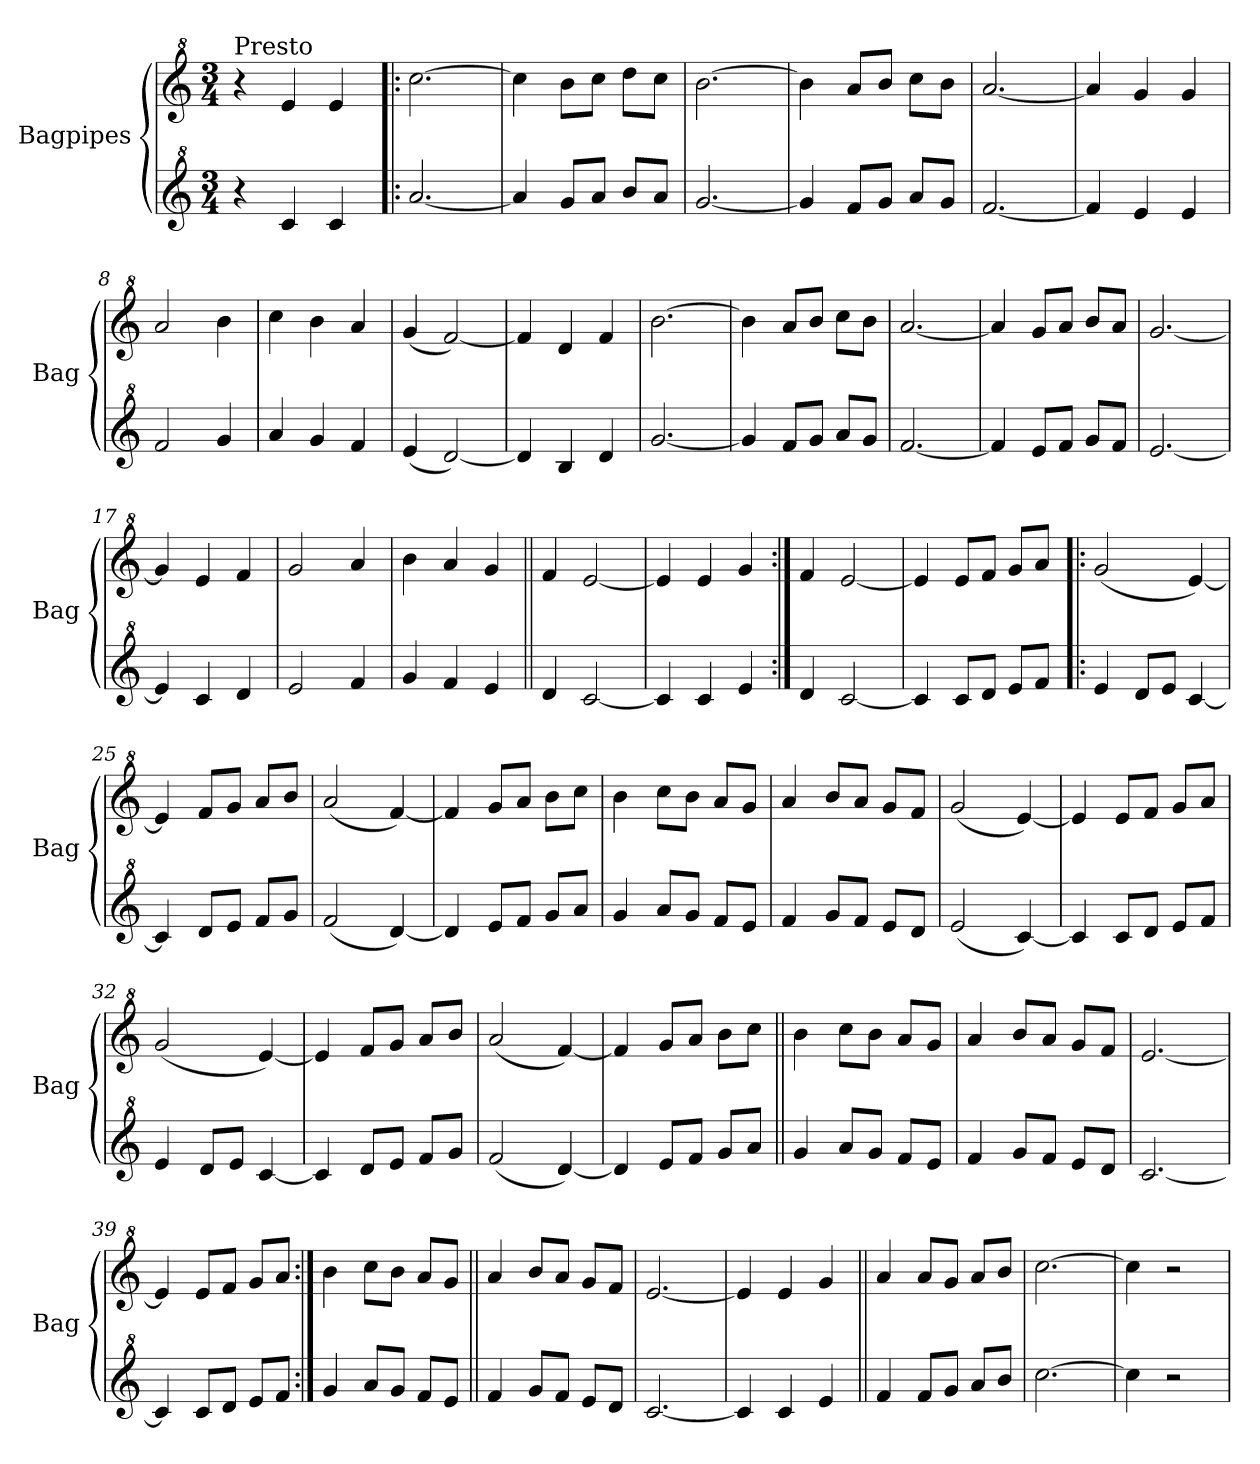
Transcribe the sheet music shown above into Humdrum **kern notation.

**kern	**kern
*part2	*part1
*staff2	*staff1
*I"Bagpipes	*I"Bagpipes
*I'Bag	*I'Bag
*clefG^2	*clefG^2
*k[]	*k[]
*C:	*C:
*M3/4	*M3/4
=1	=1
!	!LO:TX:a:t=Presto
4r	4r
4cc/	4ee/
4cc/	4ee/
=2!|:	=2!|:
[2.aa/	[2.ccc\
=3	=3
4aa/]	4ccc\]
8gg/L	8bb\L
8aa/J	8ccc\J
8bb/L	8ddd\L
8aa/J	8ccc\J
=4	=4
[2.gg/	[2.bb\
=5	=5
4gg/]	4bb\]
8ff/L	8aa/L
8gg/J	8bb/J
8aa/L	8ccc\L
8gg/J	8bb\J
=6	=6
[2.ff/	[2.aa/
=7	=7
4ff/]	4aa/]
4ee/	4gg/
4ee/	4gg/
=8	=8
2ff/	2aa/
4gg/	4bb\
=9	=9
4aa/	4ccc\
4gg/	4bb\
4ff/	4aa/
=10	=10
(4ee/	(4gg/
[2dd/)	[2ff/)
=11	=11
4dd/]	4ff/]
4b/	4dd/
4dd/	4ff/
=12	=12
[2.gg/	[2.bb\
=13	=13
4gg/]	4bb\]
8ff/L	8aa/L
8gg/J	8bb/J
8aa/L	8ccc\L
8gg/J	8bb\J
!!LO:LB:g=z
=14	=14
[2.ff/	[2.aa/
=15	=15
4ff/]	4aa/]
8ee/L	8gg/L
8ff/J	8aa/J
8gg/L	8bb/L
8ff/J	8aa/J
=16	=16
[2.ee/	[2.gg/
=17	=17
4ee/]	4gg/]
4cc/	4ee/
4dd/	4ff/
=18	=18
2ee/	2gg/
4ff/	4aa/
=19	=19
4gg/	4bb\
4ff/	4aa/
4ee/	4gg/
=20||	=20||
4dd/	4ff/
[2cc/	[2ee/
=21	=21
4cc/]	4ee/]
4cc/	4ee/
4ee/	4gg/
=22:|!	=22:|!
4dd/	4ff/
[2cc/	[2ee/
=23	=23
4cc/]	4ee/]
8cc/L	8ee/L
8dd/J	8ff/J
8ee/L	8gg/L
8ff/J	8aa/J
=24!|:	=24!|:
4ee/	(2gg/
8dd/L	.
8ee/J	.
[4cc/	[4ee/)
!!LO:LB:g=z
=25	=25
4cc/]	4ee/]
8dd/L	8ff/L
8ee/J	8gg/J
8ff/L	8aa/L
8gg/J	8bb/J
=26	=26
(2ff/	(2aa/
[4dd/)	[4ff/)
=27	=27
4dd/]	4ff/]
8ee/L	8gg/L
8ff/J	8aa/J
8gg/L	8bb\L
8aa/J	8ccc\J
=28	=28
4gg/	4bb\
8aa/L	8ccc\L
8gg/J	8bb\J
8ff/L	8aa/L
8ee/J	8gg/J
=29	=29
4ff/	4aa/
8gg/L	8bb/L
8ff/J	8aa/J
8ee/L	8gg/L
8dd/J	8ff/J
=30	=30
(2ee/	(2gg/
[4cc/)	[4ee/)
=31	=31
4cc/]	4ee/]
8cc/L	8ee/L
8dd/J	8ff/J
8ee/L	8gg/L
8ff/J	8aa/J
=32	=32
4ee/	(2gg/
8dd/L	.
8ee/J	.
[4cc/	[4ee/)
=33	=33
4cc/]	4ee/]
8dd/L	8ff/L
8ee/J	8gg/J
8ff/L	8aa/L
8gg/J	8bb/J
=34	=34
(2ff/	(2aa/
[4dd/)	[4ff/)
!!LO:LB:g=z
=35	=35
4dd/]	4ff/]
8ee/L	8gg/L
8ff/J	8aa/J
8gg/L	8bb\L
8aa/J	8ccc\J
=36||	=36||
4gg/	4bb\
8aa/L	8ccc\L
8gg/J	8bb\J
8ff/L	8aa/L
8ee/J	8gg/J
=37	=37
4ff/	4aa/
8gg/L	8bb/L
8ff/J	8aa/J
8ee/L	8gg/L
8dd/J	8ff/J
=38	=38
[2.cc/	[2.ee/
=39	=39
4cc/]	4ee/]
8cc/L	8ee/L
8dd/J	8ff/J
8ee/L	8gg/L
8ff/J	8aa/J
=40:|!	=40:|!
4gg/	4bb\
8aa/L	8ccc\L
8gg/J	8bb\J
8ff/L	8aa/L
8ee/J	8gg/J
=41||	=41||
4ff/	4aa/
8gg/L	8bb/L
8ff/J	8aa/J
8ee/L	8gg/L
8dd/J	8ff/J
=42	=42
[2.cc/	[2.ee/
=43	=43
4cc/]	4ee/]
4cc/	4ee/
4ee/	4gg/
=44||	=44||
4ff/	4aa/
8ff/L	8aa/L
8gg/J	8gg/J
8aa/L	8aa/L
8bb/J	8bb/J
!!LO:LB:g=z
=45	=45
[2.ccc\	[2.ccc\
=46	=46
4ccc\]	4ccc\]
2r	2r
=	=
*-	*-
